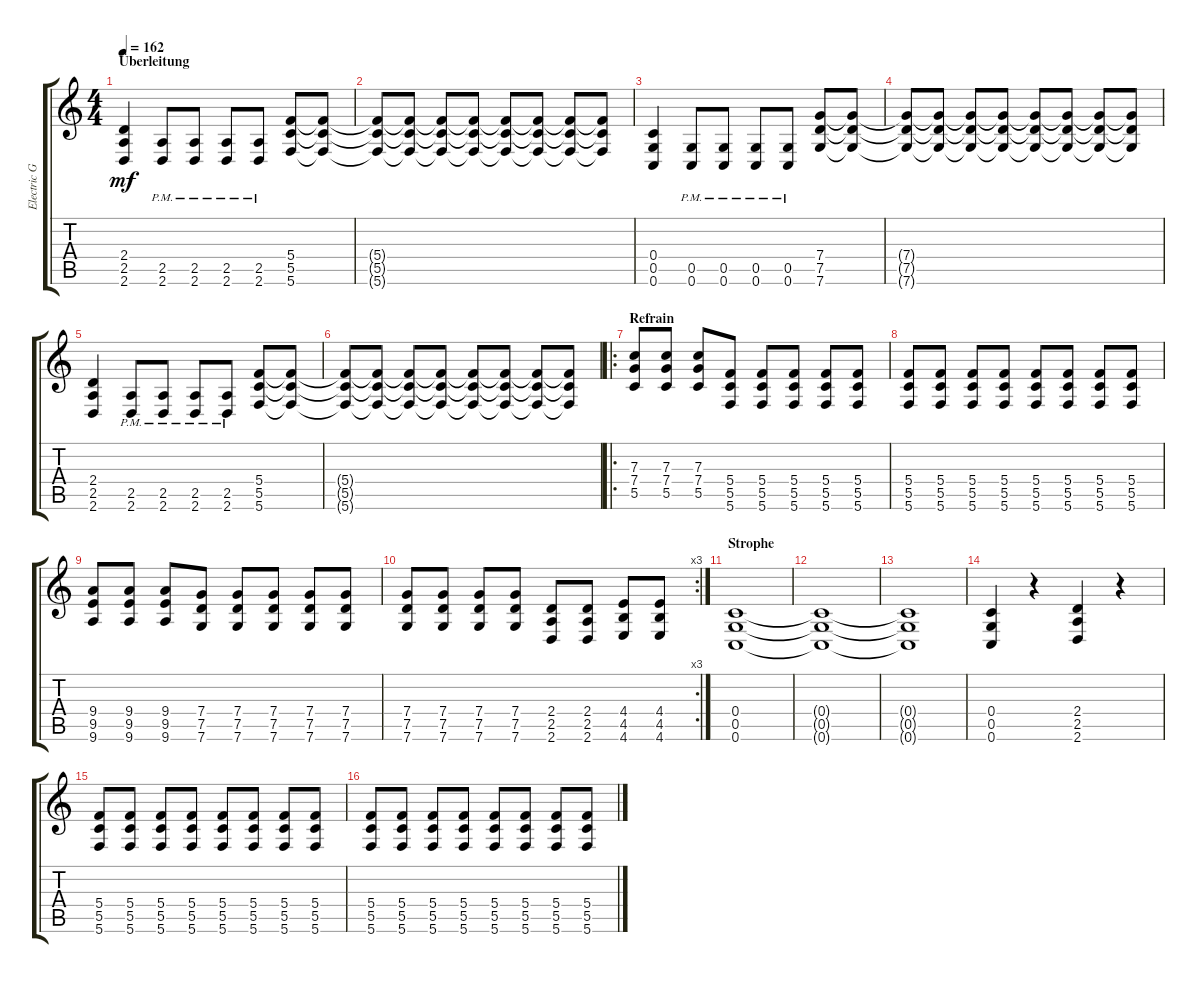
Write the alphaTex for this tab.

\track ("Electric Guitar" "Electric G") {instrument distortionguitar}
\staff {score tabs}
\tuning (D4 A3 F3 C3 G2 C2) {hide}
\ts (4 4)
\section ("" "Überleitung")
\tempo 162
\clef g2
\ks c
(2.4 2.5 2.6).4{dy mf} (2.5{pm} 2.6{pm}).8 (2.5{pm} 2.6{pm}).8 (2.5{pm} 2.6{pm}).8 (2.5{pm} 2.6{pm}).8 (5.4 5.5 5.6).8 (5.4{t} 5.5{t} 5.6{t}).8 |
(5.4{t} 5.5{t} 5.6{t}).8 (5.4{t} 5.5{t} 5.6{t}).8 (5.4{t} 5.5{t} 5.6{t}).8 (5.4{t} 5.5{t} 5.6{t}).8 (5.4{t} 5.5{t} 5.6{t}).8 (5.4{t} 5.5{t} 5.6{t}).8 (5.4{t} 5.5{t} 5.6{t}).8 (5.4{t} 5.5{t} 5.6{t}).8 |
(0.4 0.5 0.6).4 (0.5{pm} 0.6{pm}).8 (0.5{pm} 0.6{pm}).8 (0.5{pm} 0.6{pm}).8 (0.5{pm} 0.6{pm}).8 (7.4 7.5 7.6).8 (7.4{t} 7.5{t} 7.6{t}).8 |
(7.4{t} 7.5{t} 7.6{t}).8 (7.4{t} 7.5{t} 7.6{t}).8 (7.4{t} 7.5{t} 7.6{t}).8 (7.4{t} 7.5{t} 7.6{t}).8 (7.4{t} 7.5{t} 7.6{t}).8 (7.4{t} 7.5{t} 7.6{t}).8 (7.4{t} 7.5{t} 7.6{t}).8 (7.4{t} 7.5{t} 7.6{t}).8 |
(2.4 2.5 2.6).4 (2.5{pm} 2.6{pm}).8 (2.5{pm} 2.6{pm}).8 (2.5{pm} 2.6{pm}).8 (2.5{pm} 2.6{pm}).8 (5.4 5.5 5.6).8 (5.4{t} 5.5{t} 5.6{t}).8 |
(5.4{t} 5.5{t} 5.6{t}).8 (5.4{t} 5.5{t} 5.6{t}).8 (5.4{t} 5.5{t} 5.6{t}).8 (5.4{t} 5.5{t} 5.6{t}).8 (5.4{t} 5.5{t} 5.6{t}).8 (5.4{t} 5.5{t} 5.6{t}).8 (5.4{t} 5.5{t} 5.6{t}).8 (5.4{t} 5.5{t} 5.6{t}).8 |
\ro
\section ("" "Refrain")
(7.3 7.4 5.5).8 (7.3 7.4 5.5).8 (7.3 7.4 5.5).8 (5.4 5.5 5.6).8 (5.4 5.5 5.6).8 (5.4 5.5 5.6).8 (5.4 5.5 5.6).8 (5.4 5.5 5.6).8 |
(5.4 5.5 5.6).8 (5.4 5.5 5.6).8 (5.4 5.5 5.6).8 (5.4 5.5 5.6).8 (5.4 5.5 5.6).8 (5.4 5.5 5.6).8 (5.4 5.5 5.6).8 (5.4 5.5 5.6).8 |
(9.4 9.5 9.6).8 (9.4 9.5 9.6).8 (9.4 9.5 9.6).8 (7.4 7.5 7.6).8 (7.4 7.5 7.6).8 (7.4 7.5 7.6).8 (7.4 7.5 7.6).8 (7.4 7.5 7.6).8 |
\rc 3
(7.4 7.5 7.6).8 (7.4 7.5 7.6).8 (7.4 7.5 7.6).8 (7.4 7.5 7.6).8 (2.4 2.5 2.6).8 (2.4 2.5 2.6).8 (4.4 4.5 4.6).8 (4.4 4.5 4.6).8 |
\section ("" "Strophe")
(0.4 0.5 0.6).1 |
(0.4{t} 0.5{t} 0.6{t}).1 |
(0.4{t} 0.5{t} 0.6{t}).1 |
(0.4 0.5 0.6).4 r.4 (2.4 2.5 2.6).4 r.4 |
(5.4 5.5 5.6).8 (5.4 5.5 5.6).8 (5.4 5.5 5.6).8 (5.4 5.5 5.6).8 (5.4 5.5 5.6).8 (5.4 5.5 5.6).8 (5.4 5.5 5.6).8 (5.4 5.5 5.6).8 |
(5.4 5.5 5.6).8 (5.4 5.5 5.6).8 (5.4 5.5 5.6).8 (5.4 5.5 5.6).8 (5.4 5.5 5.6).8 (5.4 5.5 5.6).8 (5.4 5.5 5.6).8 (5.4 5.5 5.6).8
